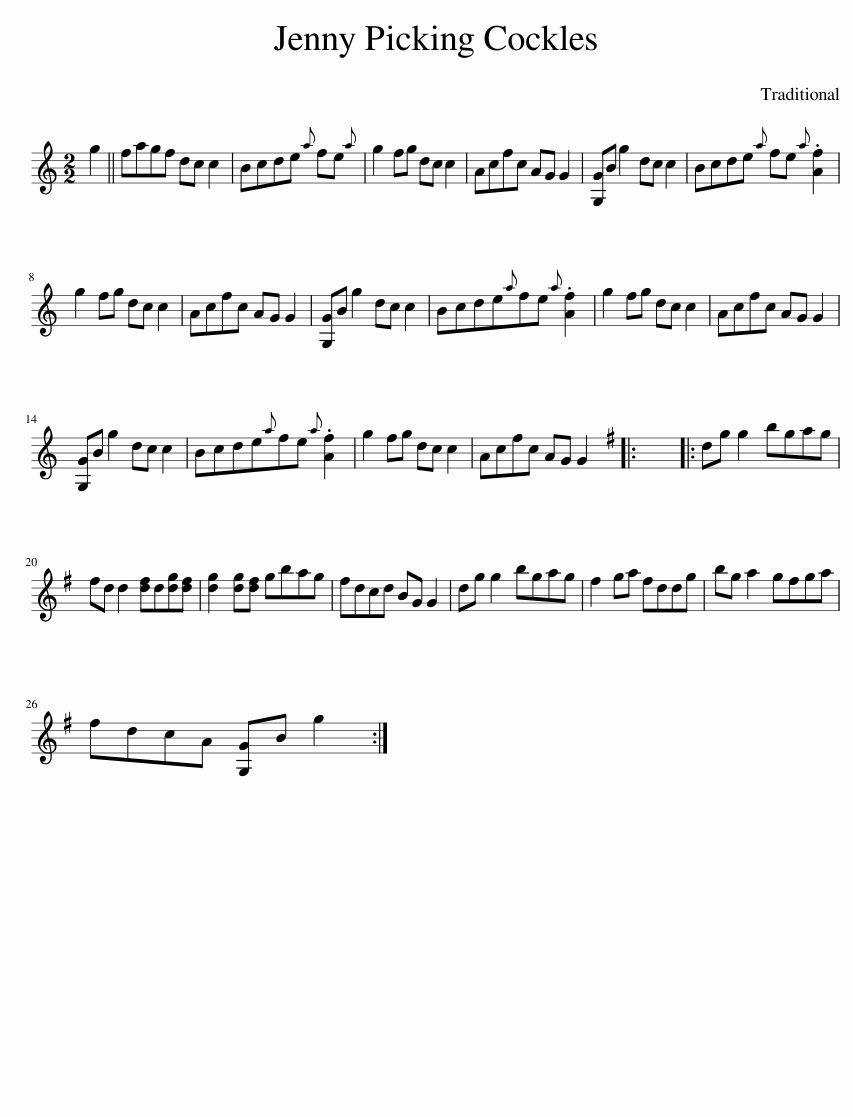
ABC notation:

X:1
L:1/8
M:2/2
I:linebreak $
K:C
V:1 treble
V:1
 g2 || fagf dc c2 | Bcde{a} fe{a} | g2 fg dc c2 | Acfc AG G2 | %5
 [G,G]B g2 dc c2 | Bcde{a} fe{a} .[Af]2 |$ g2 fg dc c2 | Acfc AG G2 | [G,G]B g2 dc c2 | %10
 Bcde{a}fe{a} .[Af]2 | g2 fg dc c2 | Acfc AG G2 |$ [G,G]B g2 dc c2 | Bcde{a}fe{a} .[Af]2 | %15
 g2 fg dc c2 | Acfc AG G2 |:[K:G] x8 |: dg g2 bgag |$ fd d2 [df]d[dg][df] | %20
 [dg]2 [dg][df] gbag | fdcd BG G2 | dg g2 bgag | f2 ga fddg | bg a2 gfga |$ %25
 fdcA [G,G]B g2 :| %26
